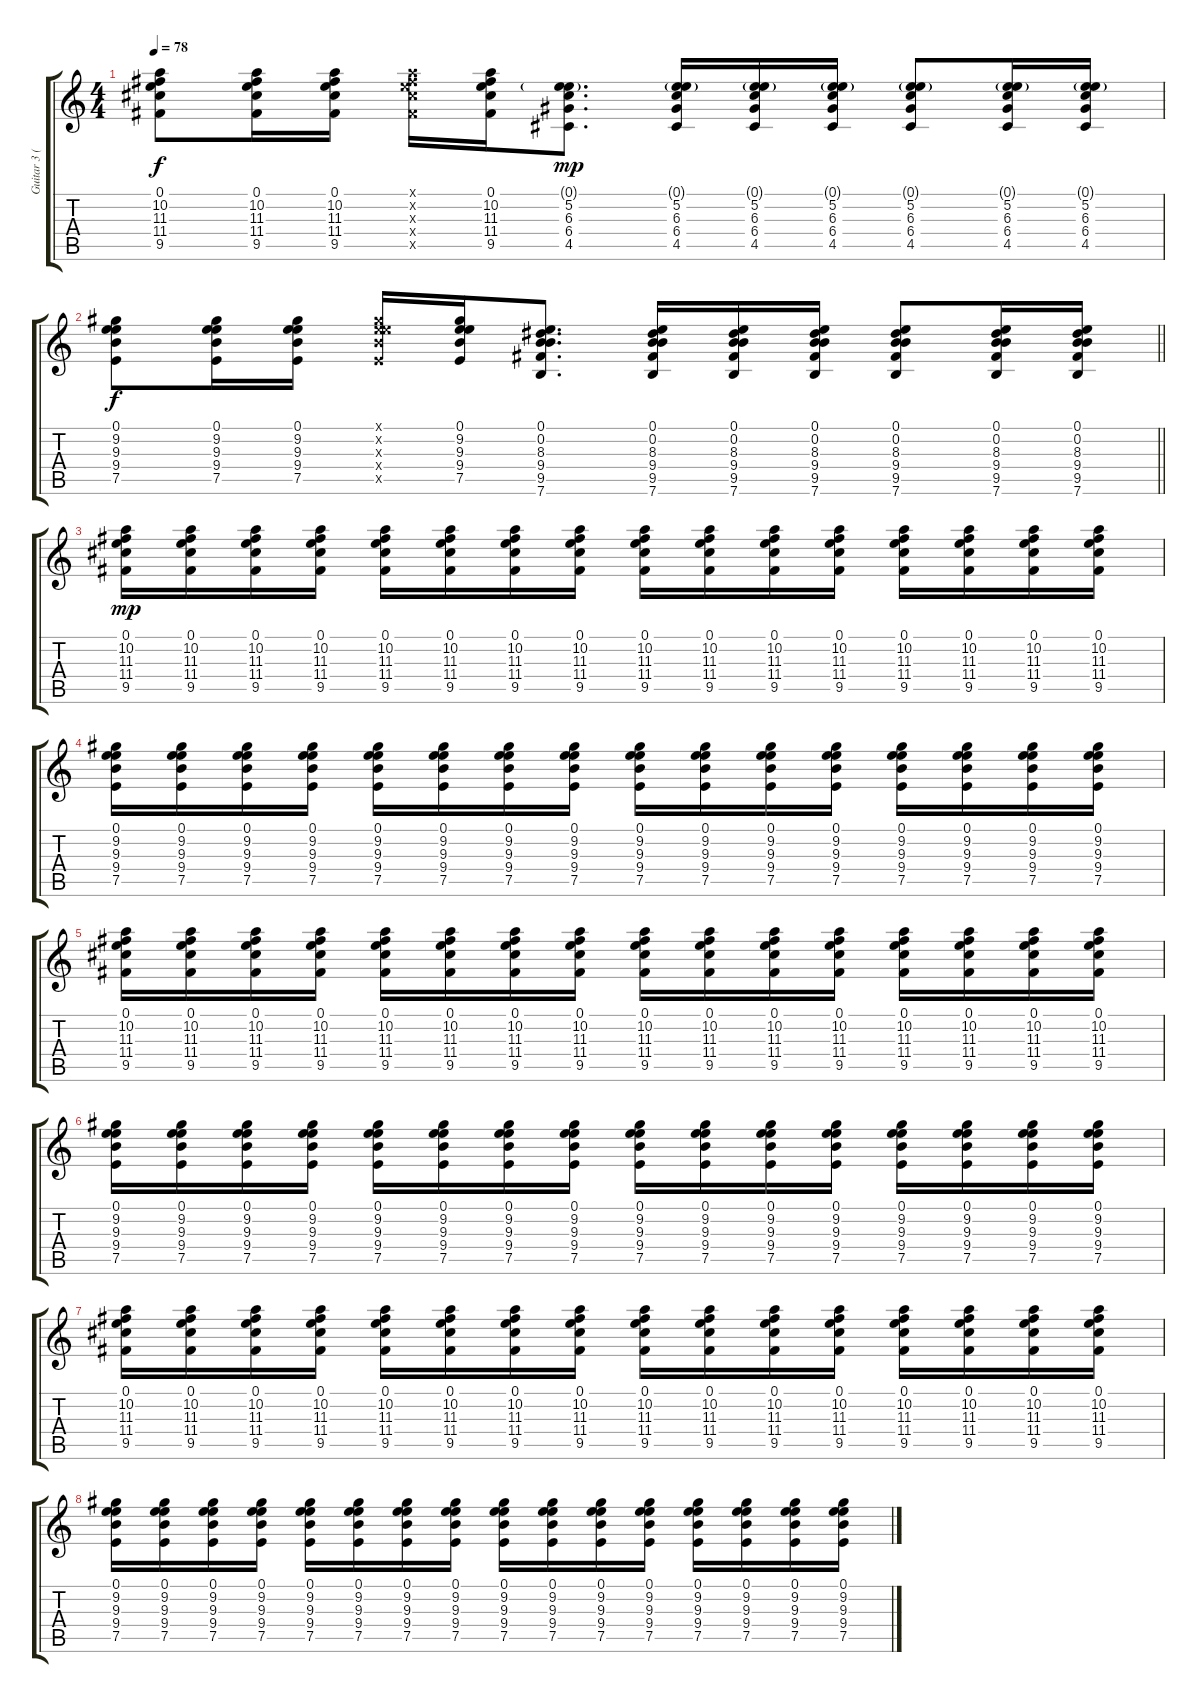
\track ("Guitar 3 (Studio Guitar)" "Guitar 3 (") {instrument acousticguitarsteel}
\staff {score tabs}
\tuning (E4 B3 G3 D3 A2 E2) {hide}
\ts (4 4)
\tempo 78
\clef g2
\ks c
(0.1 10.2 11.3 11.4 9.5).8{dy f} (0.1 10.2 11.3 11.4 9.5).16 (0.1 10.2 11.3 11.4 9.5).16 (0.1{x} 10.2{x} 11.3{x} 11.4{x} 9.5{x}).16 (0.1 10.2 11.3 11.4 9.5).16 (0.1{g} 5.2 6.3 6.4 4.5).8{d dy mp} (0.1{g} 5.2 6.3 6.4 4.5).16 (0.1{g} 5.2 6.3 6.4 4.5).16 (0.1{g} 5.2 6.3 6.4 4.5).16 (0.1{g} 5.2 6.3 6.4 4.5).8 (0.1{g} 5.2 6.3 6.4 4.5).16 (0.1{g} 5.2 6.3 6.4 4.5).16 |
\barLineRight lightlight
(0.1 9.2 9.3 9.4 7.5).8{dy f} (0.1 9.2 9.3 9.4 7.5).16 (0.1 9.2 9.3 9.4 7.5).16 (0.1{x} 9.2{x} 9.3{x} 9.4{x} 7.5{x}).16 (0.1 9.2 9.3 9.4 7.5).16 (0.1 0.2 8.3 9.4 9.5 7.6).8{d} (0.1 0.2 8.3 9.4 9.5 7.6).16 (0.1 0.2 8.3 9.4 9.5 7.6).16 (0.1 0.2 8.3 9.4 9.5 7.6).16 (0.1 0.2 8.3 9.4 9.5 7.6).8 (0.1 0.2 8.3 9.4 9.5 7.6).16 (0.1 0.2 8.3 9.4 9.5 7.6).16 |
(0.1 10.2 11.3 11.4 9.5).16{dy mp} (0.1 10.2 11.3 11.4 9.5).16 (0.1 10.2 11.3 11.4 9.5).16 (0.1 10.2 11.3 11.4 9.5).16 (0.1 10.2 11.3 11.4 9.5).16 (0.1 10.2 11.3 11.4 9.5).16 (0.1 10.2 11.3 11.4 9.5).16 (0.1 10.2 11.3 11.4 9.5).16 (0.1 10.2 11.3 11.4 9.5).16 (0.1 10.2 11.3 11.4 9.5).16 (0.1 10.2 11.3 11.4 9.5).16 (0.1 10.2 11.3 11.4 9.5).16 (0.1 10.2 11.3 11.4 9.5).16 (0.1 10.2 11.3 11.4 9.5).16 (0.1 10.2 11.3 11.4 9.5).16 (0.1 10.2 11.3 11.4 9.5).16 |
(0.1 9.2 9.3 9.4 7.5).16 (0.1 9.2 9.3 9.4 7.5).16 (0.1 9.2 9.3 9.4 7.5).16 (0.1 9.2 9.3 9.4 7.5).16 (0.1 9.2 9.3 9.4 7.5).16 (0.1 9.2 9.3 9.4 7.5).16 (0.1 9.2 9.3 9.4 7.5).16 (0.1 9.2 9.3 9.4 7.5).16 (0.1 9.2 9.3 9.4 7.5).16 (0.1 9.2 9.3 9.4 7.5).16 (0.1 9.2 9.3 9.4 7.5).16 (0.1 9.2 9.3 9.4 7.5).16 (0.1 9.2 9.3 9.4 7.5).16 (0.1 9.2 9.3 9.4 7.5).16 (0.1 9.2 9.3 9.4 7.5).16 (0.1 9.2 9.3 9.4 7.5).16 |
(0.1 10.2 11.3 11.4 9.5).16 (0.1 10.2 11.3 11.4 9.5).16 (0.1 10.2 11.3 11.4 9.5).16 (0.1 10.2 11.3 11.4 9.5).16 (0.1 10.2 11.3 11.4 9.5).16 (0.1 10.2 11.3 11.4 9.5).16 (0.1 10.2 11.3 11.4 9.5).16 (0.1 10.2 11.3 11.4 9.5).16 (0.1 10.2 11.3 11.4 9.5).16 (0.1 10.2 11.3 11.4 9.5).16 (0.1 10.2 11.3 11.4 9.5).16 (0.1 10.2 11.3 11.4 9.5).16 (0.1 10.2 11.3 11.4 9.5).16 (0.1 10.2 11.3 11.4 9.5).16 (0.1 10.2 11.3 11.4 9.5).16 (0.1 10.2 11.3 11.4 9.5).16 |
(0.1 9.2 9.3 9.4 7.5).16 (0.1 9.2 9.3 9.4 7.5).16 (0.1 9.2 9.3 9.4 7.5).16 (0.1 9.2 9.3 9.4 7.5).16 (0.1 9.2 9.3 9.4 7.5).16 (0.1 9.2 9.3 9.4 7.5).16 (0.1 9.2 9.3 9.4 7.5).16 (0.1 9.2 9.3 9.4 7.5).16 (0.1 9.2 9.3 9.4 7.5).16 (0.1 9.2 9.3 9.4 7.5).16 (0.1 9.2 9.3 9.4 7.5).16 (0.1 9.2 9.3 9.4 7.5).16 (0.1 9.2 9.3 9.4 7.5).16 (0.1 9.2 9.3 9.4 7.5).16 (0.1 9.2 9.3 9.4 7.5).16 (0.1 9.2 9.3 9.4 7.5).16 |
(0.1 10.2 11.3 11.4 9.5).16 (0.1 10.2 11.3 11.4 9.5).16 (0.1 10.2 11.3 11.4 9.5).16 (0.1 10.2 11.3 11.4 9.5).16 (0.1 10.2 11.3 11.4 9.5).16 (0.1 10.2 11.3 11.4 9.5).16 (0.1 10.2 11.3 11.4 9.5).16 (0.1 10.2 11.3 11.4 9.5).16 (0.1 10.2 11.3 11.4 9.5).16 (0.1 10.2 11.3 11.4 9.5).16 (0.1 10.2 11.3 11.4 9.5).16 (0.1 10.2 11.3 11.4 9.5).16 (0.1 10.2 11.3 11.4 9.5).16 (0.1 10.2 11.3 11.4 9.5).16 (0.1 10.2 11.3 11.4 9.5).16 (0.1 10.2 11.3 11.4 9.5).16 |
(0.1 9.2 9.3 9.4 7.5).16 (0.1 9.2 9.3 9.4 7.5).16 (0.1 9.2 9.3 9.4 7.5).16 (0.1 9.2 9.3 9.4 7.5).16 (0.1 9.2 9.3 9.4 7.5).16 (0.1 9.2 9.3 9.4 7.5).16 (0.1 9.2 9.3 9.4 7.5).16 (0.1 9.2 9.3 9.4 7.5).16 (0.1 9.2 9.3 9.4 7.5).16 (0.1 9.2 9.3 9.4 7.5).16 (0.1 9.2 9.3 9.4 7.5).16 (0.1 9.2 9.3 9.4 7.5).16 (0.1 9.2 9.3 9.4 7.5).16 (0.1 9.2 9.3 9.4 7.5).16 (0.1 9.2 9.3 9.4 7.5).16 (0.1 9.2 9.3 9.4 7.5).16
